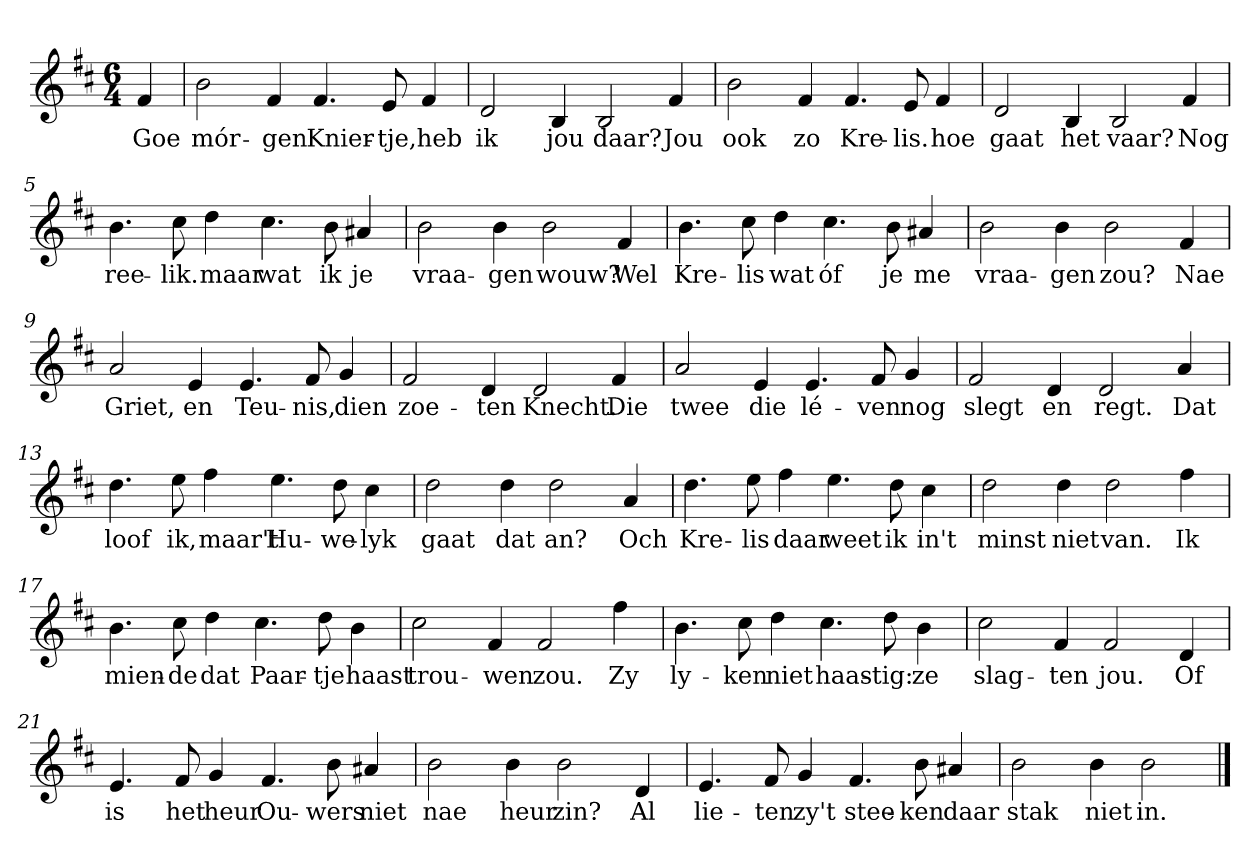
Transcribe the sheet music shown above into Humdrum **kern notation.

**kern	**text
*part1	*part1
*staff1	*staff1
*clefG2	*
*k[f#c#]	*
*b:	*
*M6/4	*
*MM120	*
=	=
4f#	Goe
=1	=1
2b	mór-
4f#	-gen
4.f#	Knier-
8e	-tje,
4f#	heb
=2	=2
2d	ik
4B	jou
2B	daar?
4f#	Jou
=3	=3
2b	ook
4f#	zo
4.f#	Kre-
8e	-lis.
4f#	hoe
=4	=4
2d	gaat
4B	het
2B	vaar?
4f#	Nog
=5	=5
4.b	ree-
8cc#	-lik.
4dd	maar
4.cc#	wat
8b	ik
4a#X	je
=6	=6
2b	vraa-
4b	-gen
2b	wouw?
4f#	Wel
=7	=7
4.b	Kre-
8cc#	-lis
4dd	wat
4.cc#	óf
8b	je
4a#X	me
=8	=8
2b	vraa-
4b	-gen
2b	zou?
4f#	Nae
=9	=9
2a	Griet,
4e	en
4.e	Teu-
8f#	-nis,
4g	dien
=10	=10
2f#	zoe-
4d	-ten
2d	Knecht.
4f#	Die
=11	=11
2a	twee
4e	die
4.e	lé-
8f#	-ven
4g	nog
=12	=12
2f#	slegt
4d	en
2d	regt.
4a	Dat
=13	=13
4.dd	loof
8ee	ik,
4ff#	maar't
4.ee	Hu-
8dd	-we-
4cc#	-lyk
=14	=14
2dd	gaat
4dd	dat
2dd	an?
4a	Och
=15	=15
4.dd	Kre-
8ee	-lis
4ff#	daar
4.ee	weet
8dd	ik
4cc#	in't
=16	=16
2dd	minst
4dd	niet
2dd	van.
4ff#	Ik
=17	=17
4.b	mien-
8cc#	-de
4dd	dat
4.cc#	Paar-
8dd	-tje
4b	haast
=18	=18
2cc#	trou-
4f#	-wen
2f#	zou.
4ff#	Zy
=19	=19
4.b	ly-
8cc#	-ken
4dd	niet
4.cc#	haas-
8dd	-tig:
4b	ze
=20	=20
2cc#	slag-
4f#	-ten
2f#	jou.
4d	Of
=21	=21
4.e	is
8f#	het
4g	heur
4.f#	Ou-
8b	-wers
4a#X	niet
=22	=22
2b	nae
4b	heur
2b	zin?
4d	Al
=23	=23
4.e	lie-
8f#	-ten
4g	zy't
4.f#	stee-
8b	-ken
4a#X	daar
=24	=24
2b	stak
4b	niet
2b	in.
==	==
*-	*-
